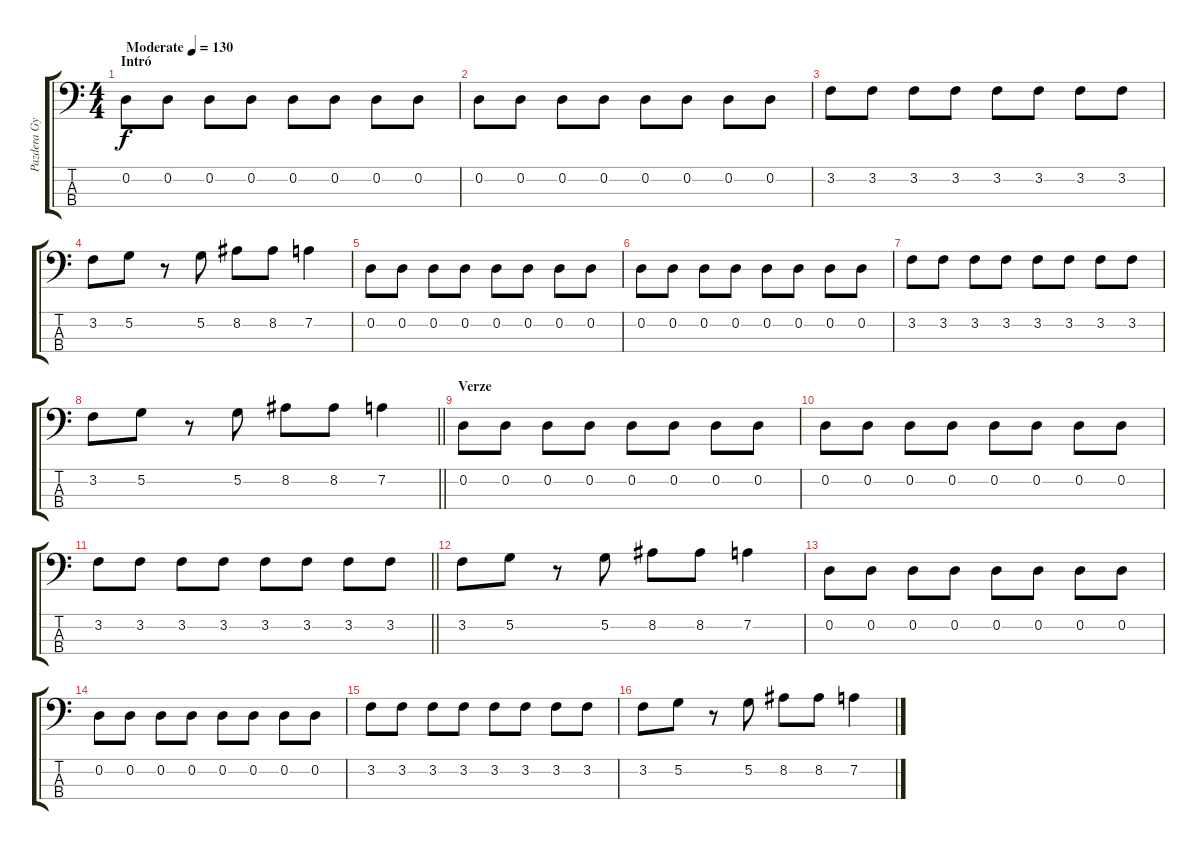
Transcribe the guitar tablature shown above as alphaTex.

\track ("Pazdera György - basszusgitár" "Pazdera Gy") {instrument electricbasspick}
\staff {score tabs}
\tuning (G2 D2 A1 E1) {hide}
\ts (4 4)
\section ("" "Intró")
\tempo (130 "Moderate")
\clef f4
\ks c
0.2.8{dy f instrument electricbasspick} 0.2.8 0.2.8 0.2.8 0.2.8 0.2.8 0.2.8 0.2.8 |
0.2.8 0.2.8 0.2.8 0.2.8 0.2.8 0.2.8 0.2.8 0.2.8 |
3.2.8 3.2.8 3.2.8 3.2.8 3.2.8 3.2.8 3.2.8 3.2.8 |
3.2.8 5.2.8 r.8 5.2.8 8.2.8 8.2.8 7.2.4 |
0.2.8 0.2.8 0.2.8 0.2.8 0.2.8 0.2.8 0.2.8 0.2.8 |
0.2.8 0.2.8 0.2.8 0.2.8 0.2.8 0.2.8 0.2.8 0.2.8 |
3.2.8 3.2.8 3.2.8 3.2.8 3.2.8 3.2.8 3.2.8 3.2.8 |
\barLineRight lightlight
3.2.8 5.2.8 r.8 5.2.8 8.2.8 8.2.8 7.2.4 |
\section ("" "Verze")
0.2.8 0.2.8 0.2.8 0.2.8 0.2.8 0.2.8 0.2.8 0.2.8 |
0.2.8 0.2.8 0.2.8 0.2.8 0.2.8 0.2.8 0.2.8 0.2.8 |
\barLineRight lightlight
3.2.8 3.2.8 3.2.8 3.2.8 3.2.8 3.2.8 3.2.8 3.2.8 |
3.2.8 5.2.8 r.8 5.2.8 8.2.8 8.2.8 7.2.4 |
0.2.8 0.2.8 0.2.8 0.2.8 0.2.8 0.2.8 0.2.8 0.2.8 |
0.2.8 0.2.8 0.2.8 0.2.8 0.2.8 0.2.8 0.2.8 0.2.8 |
3.2.8 3.2.8 3.2.8 3.2.8 3.2.8 3.2.8 3.2.8 3.2.8 |
3.2.8 5.2.8 r.8 5.2.8 8.2.8 8.2.8 7.2.4
